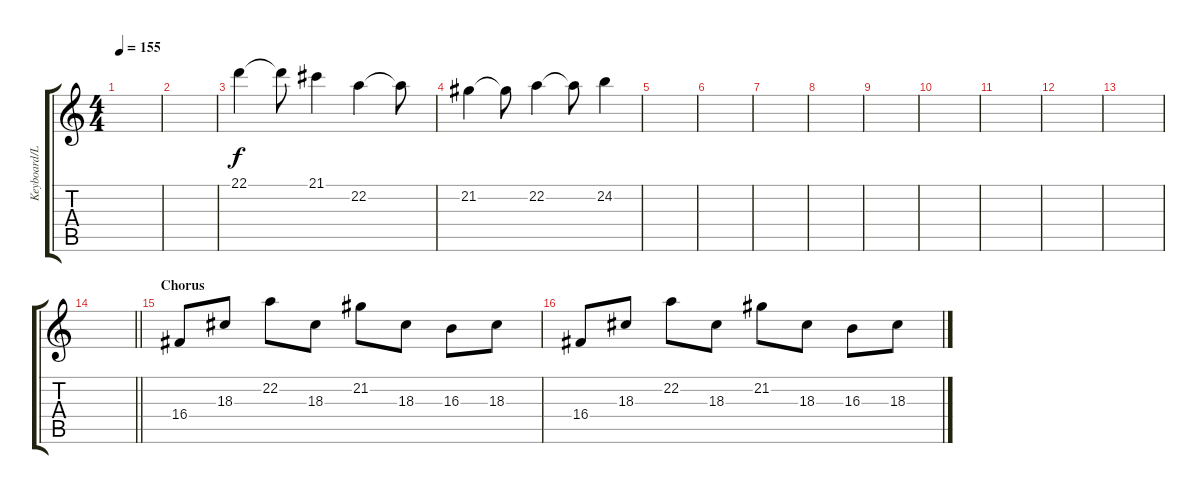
\track ("Keyboard/Lead Guitar" "Keyboard/L") {instrument electricpiano1}
\staff {score tabs}
\tuning (E4 B3 G3 D3 A2 E2) {hide}
\ts (4 4)
\tempo 155
\clef g2
\ks c
|
|
22.1.4 22.1{t}.8 21.1.4 22.2.4 22.2{t}.8 |
21.2.4 21.2{t}.8 22.2.4 22.2{t}.8 24.2.4 |
|
|
|
|
|
|
|
|
|
\barLineRight lightlight
|
\section ("" "Chorus")
16.4.8{volume 16 instrument electricpiano1} 18.3.8 22.2.8 18.3.8 21.2.8 18.3.8 16.3.8 18.3.8 |
16.4.8 18.3.8 22.2.8 18.3.8 21.2.8 18.3.8 16.3.8 18.3.8
